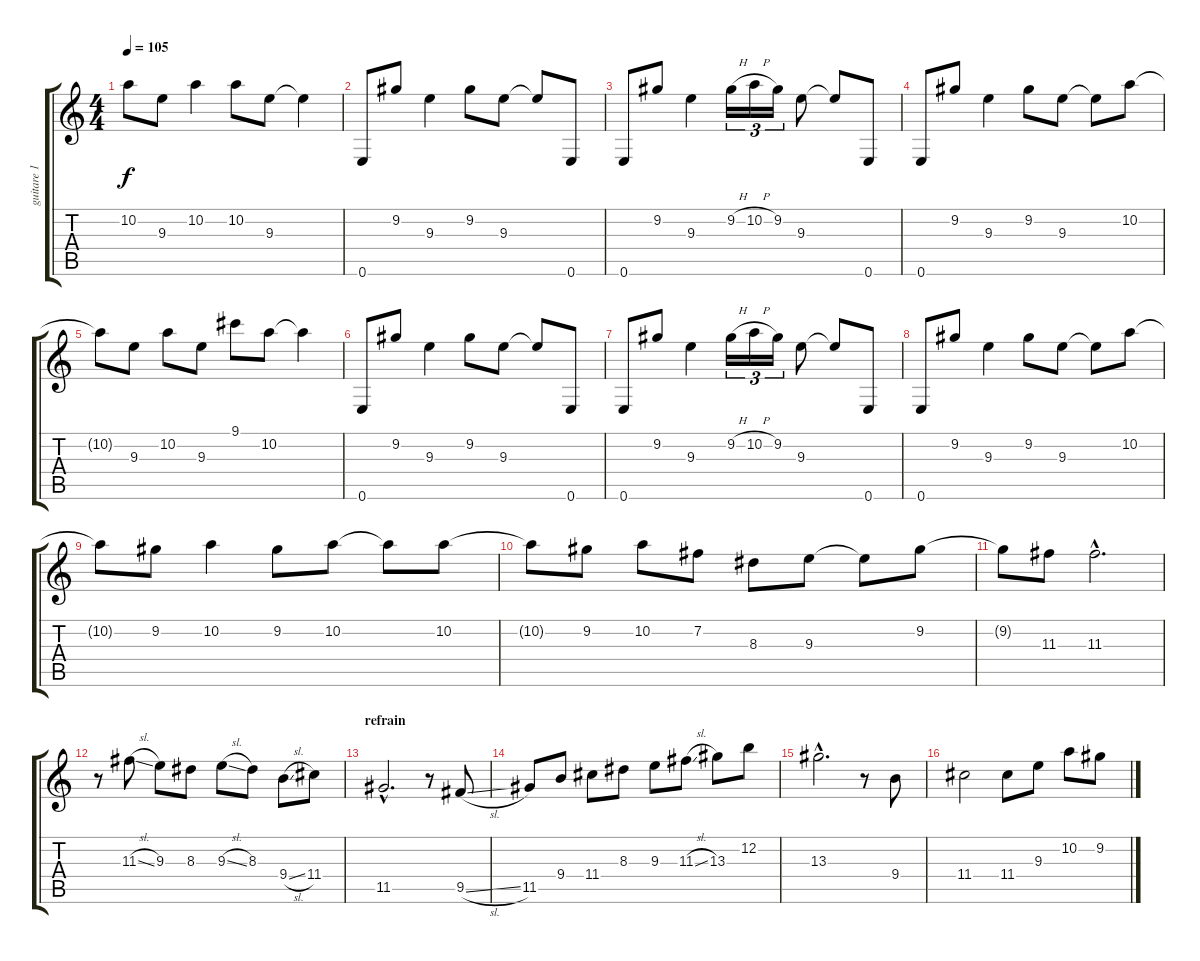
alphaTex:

\track ("guitare 1" "guitare 1") {instrument electricguitarjazz}
\staff {score tabs}
\tuning (E4 B3 G3 D3 A2 E2) {hide}
\ts (4 4)
\tempo 105
\clef g2
\ks c
10.2{t}.8{dy f} 9.3.8 10.2.4 10.2.8 9.3.8 9.3{t}.4 |
0.6.8 9.2.8 9.3.4 9.2.8 9.3.8 9.3{t}.8 0.6.8 |
0.6.8 9.2.8 9.3.4 9.2{h}.16{tu (3 2)} 10.2{h}.16{tu (3 2)} 9.2.16{tu (3 2)} 9.3.8 9.3{t}.8 0.6.8 |
0.6.8 9.2.8 9.3.4 9.2.8 9.3.8 9.3{t}.8 10.2.8 |
10.2{t}.8 9.3.8 10.2.8 9.3.8 9.1.8 10.2.8 10.2{t}.4 |
0.6.8 9.2.8 9.3.4 9.2.8 9.3.8 9.3{t}.8 0.6.8 |
0.6.8 9.2.8 9.3.4 9.2{h}.16{tu (3 2)} 10.2{h}.16{tu (3 2)} 9.2.16{tu (3 2)} 9.3.8 9.3{t}.8 0.6.8 |
0.6.8 9.2.8 9.3.4 9.2.8 9.3.8 9.3{t}.8 10.2.8 |
10.2{t}.8 9.2.8 10.2.4 9.2.8 10.2.8 10.2{t}.8 10.2.8 |
10.2{t}.8 9.2.8 10.2.8 7.2.8 8.3.8 9.3.8 9.3{t}.8 9.2.8 |
9.2{t}.8 11.3.8 11.3{hac}.2{d} |
r.8 11.3{sl}.8 9.3.8 8.3.8 9.3{sl}.8 8.3.8 9.4{sl}.8 11.4.8 |
\section ("" "refrain")
11.5{hac}.2{d} r.8 9.5{sl}.8 |
11.5.8 9.4.8 11.4.8 8.3.8 9.3.8 11.3{sl}.8 13.3.8 12.2.8 |
13.3{hac}.2{d} r.8 9.4.8 |
11.4.2 11.4.8 9.3.8 10.2.8 9.2.8
